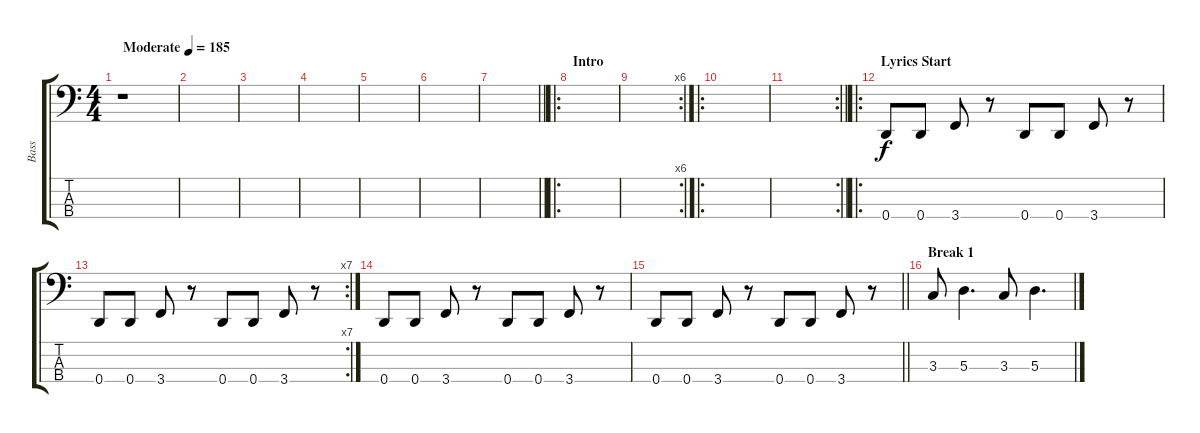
\track ("Bass" "Bass") {instrument electricbasspick}
\staff {score tabs}
\tuning (G2 D2 A1 D1) {hide}
\ts (4 4)
\tempo (185 "Moderate")
\clef f4
\ks c
r.1{dy f instrument electricbasspick} |
|
|
|
|
|
\barLineRight lightlight
|
\ro
\section ("" "Intro")
|
\rc 6
|
\ro
|
\rc 2
\barLineRight lightlight
|
\ro
\section ("" "Lyrics Start")
0.4.8 0.4.8 3.4.8 r.8 0.4.8 0.4.8 3.4.8 r.8 |
\rc 7
0.4.8 0.4.8 3.4.8 r.8 0.4.8 0.4.8 3.4.8 r.8 |
0.4.8 0.4.8 3.4.8 r.8 0.4.8 0.4.8 3.4.8 r.8 |
\barLineRight lightlight
0.4.8 0.4.8 3.4.8 r.8 0.4.8 0.4.8 3.4.8 r.8 |
\section ("" "Break 1")
3.3.8 5.3.4{d} 3.3.8 5.3.4{d}
